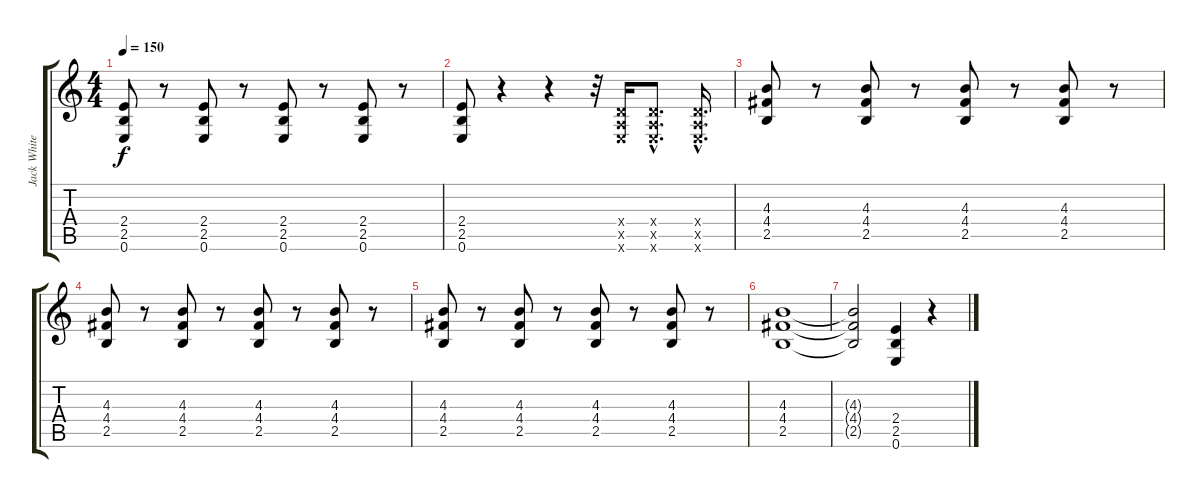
\track ("Jack White - Rhytm Guitar" "Jack White") {instrument distortionguitar}
\staff {score tabs}
\tuning (E4 B3 G3 D3 A2 E2) {hide}
\ts (4 4)
\tempo 150
\clef g2
\ks c
(2.4 2.5 0.6).8{dy f} r.8 (2.4 2.5 0.6).8 r.8 (2.4 2.5 0.6).8 r.8 (2.4 2.5 0.6).8 r.8 |
(2.4 2.5 0.6).8 r.4 r.4 r.32 (0.4{x} 0.5{x} 0.6{x}).16 (0.4{hac x} 0.5{hac x} 0.6{hac x}).8{d} (0.4{hac x} 0.5{hac x} 0.6{hac x}).16{d} |
(4.3 4.4 2.5).8 r.8 (4.3 4.4 2.5).8 r.8 (4.3 4.4 2.5).8 r.8 (4.3 4.4 2.5).8 r.8 |
(4.3 4.4 2.5).8 r.8 (4.3 4.4 2.5).8 r.8 (4.3 4.4 2.5).8 r.8 (4.3 4.4 2.5).8 r.8 |
(4.3 4.4 2.5).8 r.8 (4.3 4.4 2.5).8 r.8 (4.3 4.4 2.5).8 r.8 (4.3 4.4 2.5).8 r.8 |
(4.3 4.4 2.5).1 |
(4.3{t} 4.4{t} 2.5{t}).2 (2.4 2.5 0.6).4 r.4
